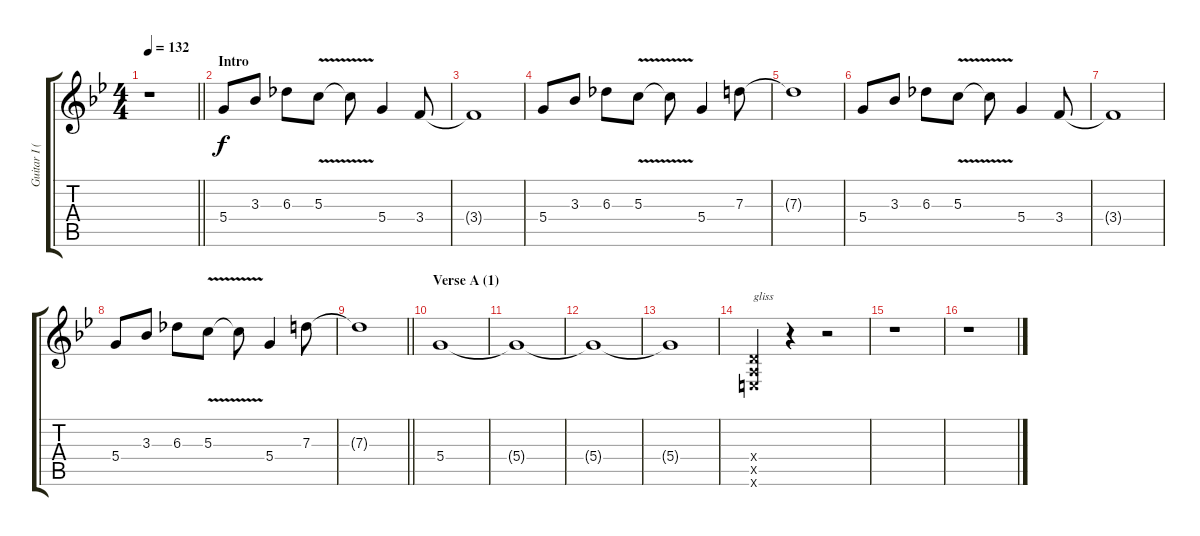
\track ("Guitar I (Aiji)" "Guitar I (") {instrument distortionguitar}
\staff {score tabs}
\tuning (E4 B3 G3 D3 A2 E2) {hide}
\ts (4 4)
\tempo 132
\clef g2
\barLineRight lightlight
\ks bb
r.1{dy f instrument distortionguitar} |
\section ("" "Intro")
5.4.8 3.3.8 6.3.8 5.3{v}.8 5.3{t}.8 5.4.4 3.4.8 |
3.4{t}.1 |
5.4.8 3.3.8 6.3.8 5.3{v}.8 5.3{t}.8 5.4.4 7.3.8 |
7.3{t}.1 |
5.4.8 3.3.8 6.3.8 5.3{v}.8 5.3{t}.8 5.4.4 3.4.8 |
3.4{t}.1 |
5.4.8 3.3.8 6.3.8 5.3{v}.8 5.3{t}.8 5.4.4 7.3.8 |
\barLineRight lightlight
7.3{t}.1 |
\section ("" "Verse A (1)")
5.4.1 |
5.4{t}.1 |
5.4{t}.1 |
5.4{t}.1 |
(0.4{x} 0.5{x} 0.6{x}).4{txt "gliss"} r.4 r.2 |
r.1 |
r.1
